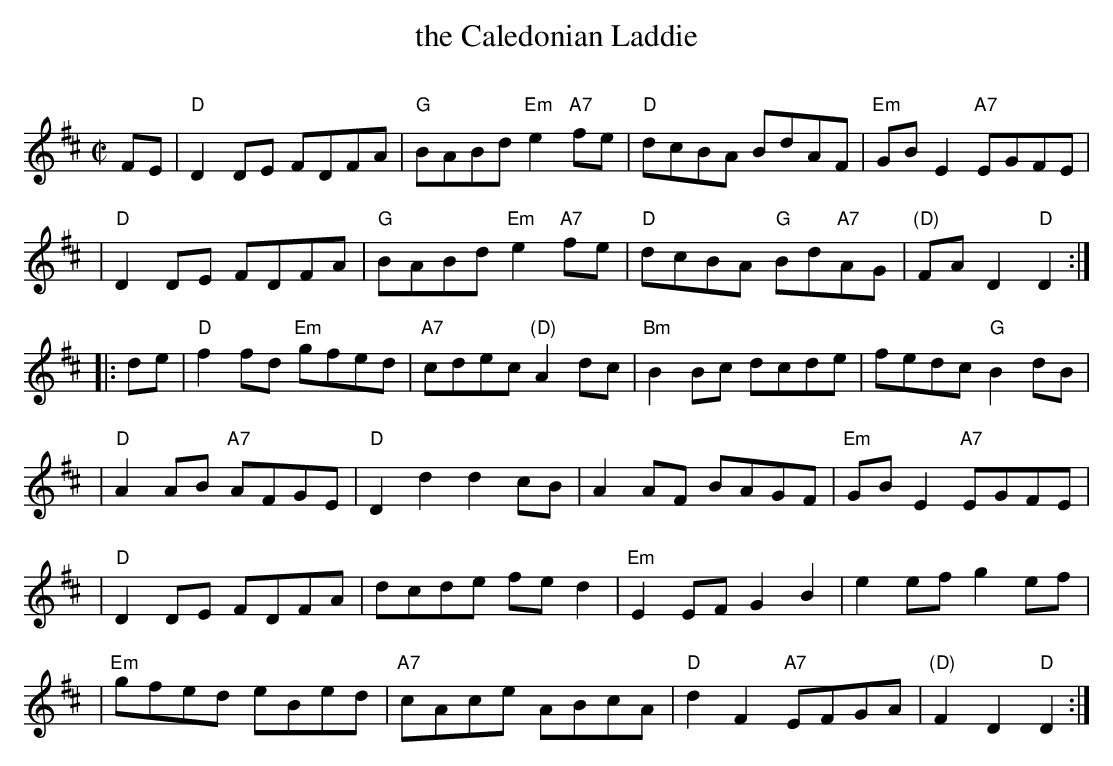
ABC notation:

X:1
T: the Caledonian Laddie
O:
M: C|
L: 1/8
K: D
FE \
| "D"D2DE FDFA | "G"BABd "Em"e2"A7"fe | "D"dcBA BdAF | "Em"GBE2 "A7"EGFE |
| "D"D2DE FDFA | "G"BABd "Em"e2"A7"fe | "D"dcBA "G"Bd"A7"AG | "(D)"FAD2 "D"D2 :|
|: de \
| "D"f2fd "Em"gfed | "A7"cdec "(D)"A2dc | "Bm"B2Bc dcde | fedc "G"B2dB |
| "D"A2AB "A7"AFGE | "D"D2d2 d2cB | A2AF BAGF | "Em"GBE2 "A7"EGFE |
| "D"D2DE FDFA | dcde fed2 | "Em"E2EF G2B2 | e2ef g2ef |
| "Em"gfed eBed | "A7"cAce ABcA | "D"d2F2 "A7"EFGA | "(D)"F2D2 "D"D2 :|
